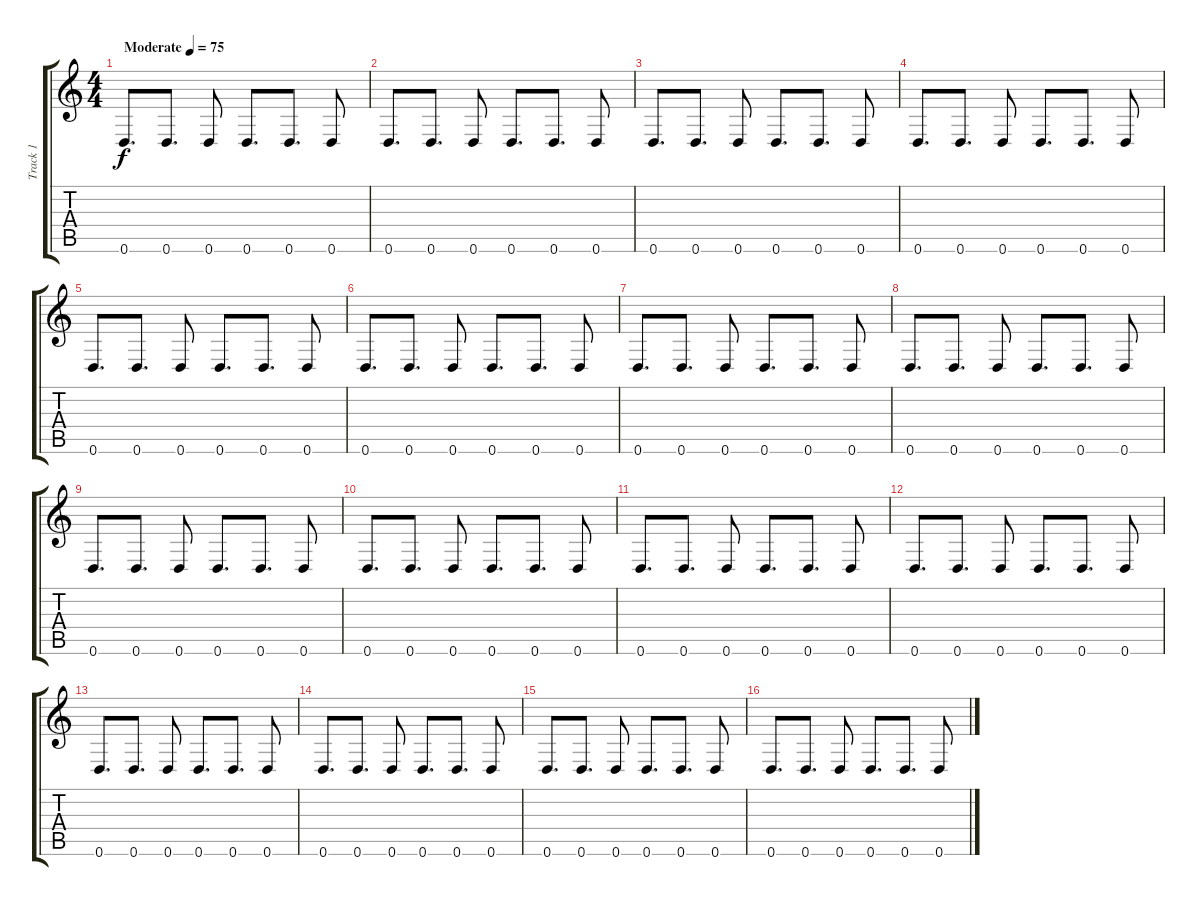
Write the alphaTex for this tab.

\track ("Track 1" "Track 1") {instrument acousticguitarsteel}
\staff {score tabs}
\tuning (E4 B3 G3 D3 A2 D2) {hide}
\ts (4 4)
\tempo (75 "Moderate")
\clef g2
\ks c
0.6.8{d dy f instrument acousticguitarsteel} 0.6.8{d} 0.6.8 0.6.8{d} 0.6.8{d} 0.6.8 |
0.6.8{d} 0.6.8{d} 0.6.8 0.6.8{d} 0.6.8{d} 0.6.8 |
0.6.8{d} 0.6.8{d} 0.6.8 0.6.8{d} 0.6.8{d} 0.6.8 |
0.6.8{d} 0.6.8{d} 0.6.8 0.6.8{d} 0.6.8{d} 0.6.8 |
0.6.8{d} 0.6.8{d} 0.6.8 0.6.8{d} 0.6.8{d} 0.6.8 |
0.6.8{d} 0.6.8{d} 0.6.8 0.6.8{d} 0.6.8{d} 0.6.8 |
0.6.8{d} 0.6.8{d} 0.6.8 0.6.8{d} 0.6.8{d} 0.6.8 |
0.6.8{d} 0.6.8{d} 0.6.8 0.6.8{d} 0.6.8{d} 0.6.8 |
0.6.8{d} 0.6.8{d} 0.6.8 0.6.8{d} 0.6.8{d} 0.6.8 |
0.6.8{d} 0.6.8{d} 0.6.8 0.6.8{d} 0.6.8{d} 0.6.8 |
0.6.8{d} 0.6.8{d} 0.6.8 0.6.8{d} 0.6.8{d} 0.6.8 |
0.6.8{d} 0.6.8{d} 0.6.8 0.6.8{d} 0.6.8{d} 0.6.8 |
0.6.8{d} 0.6.8{d} 0.6.8 0.6.8{d} 0.6.8{d} 0.6.8 |
0.6.8{d} 0.6.8{d} 0.6.8 0.6.8{d} 0.6.8{d} 0.6.8 |
0.6.8{d} 0.6.8{d} 0.6.8 0.6.8{d} 0.6.8{d} 0.6.8 |
0.6.8{d} 0.6.8{d} 0.6.8 0.6.8{d} 0.6.8{d} 0.6.8
